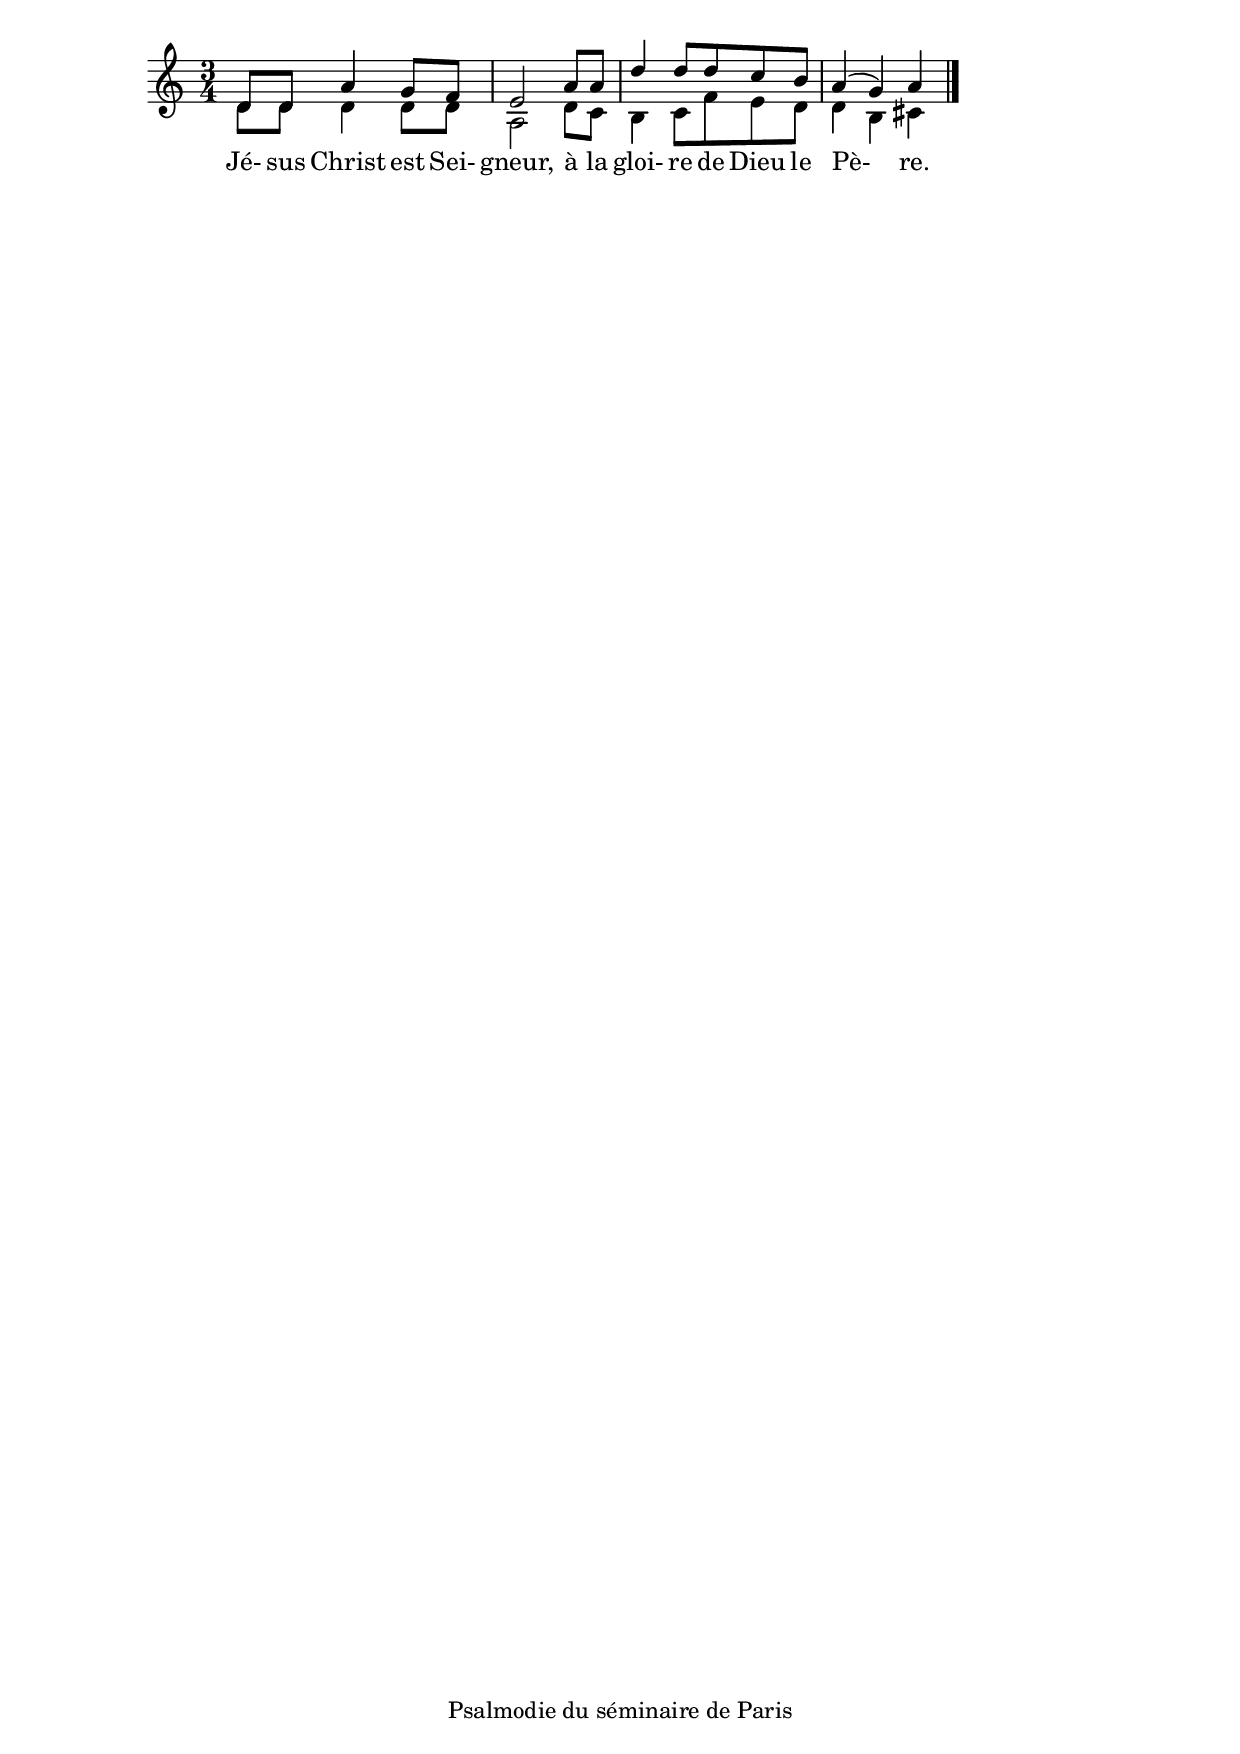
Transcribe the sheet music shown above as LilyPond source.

\version "2.20.0"
\language "italiano"

\header {
  %title = "Cantique du Nouveau Testament 5"
  %tagline = ##f
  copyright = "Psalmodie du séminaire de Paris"
}

armure = { \key la \minor  \time 3/4}

Soprane   = \relative {   re'8 re la'4  sol8  fa | mi2 la8 la | re4 re8 re do si | la4( sol)  la \bar "|." }
% Baryton Re'8 re fa4 mi8 re re4 do4 fa8 mi sol4 si8 la sol4 mi2 mi
Basse       = \relative { re'8 re re4   re8   re | la2 re8 do | si4 do8 fa mi re | re4  si    dod \bar "|." }
% Basse2 Re'8 re re4 re8 re la2 re8 do si4 do8 fa mi re la2 la

Refrain =
\lyricmode { Jé- sus Christ est Sei- gneur, à la gloi- re de Dieu le Pè- re. }

\score {
  \new ChoirStaff <<
  \new Staff <<
  \armure
  \new Voice = "Soprano"  { \voiceOne  \Soprane }
  \new Voice = "Basse" { \voiceTwo \Basse }
  \new Lyrics \lyricsto "Soprano" { \Refrain   }
  >>
  >>
}